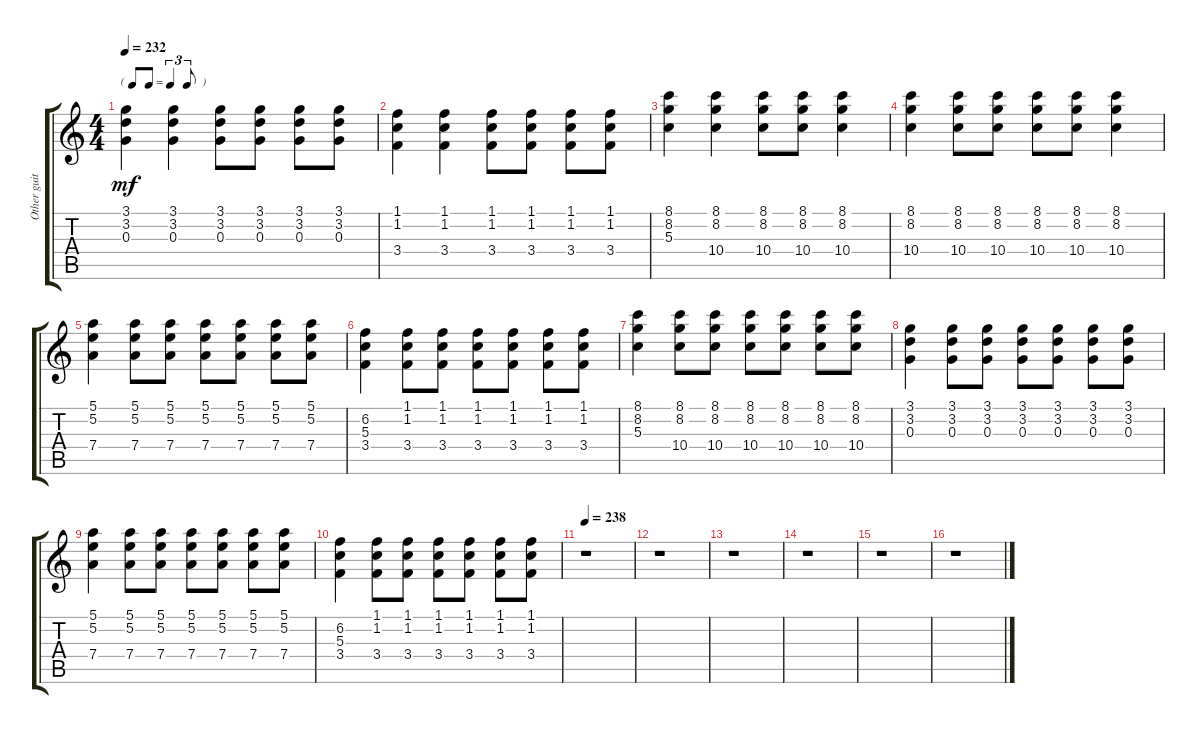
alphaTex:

\track ("Other guitar - Tom" "Other guit") {instrument overdrivenguitar}
\staff {score tabs}
\tuning (E4 B3 G3 D3 A2 E2) {hide}
\ts (4 4)
\tf triplet8th
\tempo 232
\clef g2
\ks c
(3.1 3.2 0.3).4{dy mf} (3.1 3.2 0.3).4 (3.1 3.2 0.3).8 (3.1 3.2 0.3).8 (3.1 3.2 0.3).8 (3.1 3.2 0.3).8 |
(1.1 1.2 3.4).4 (1.1 1.2 3.4).4 (1.1 1.2 3.4).8 (1.1 1.2 3.4).8 (1.1 1.2 3.4).8 (1.1 1.2 3.4).8 |
(8.1 8.2 5.3).4 (8.1 8.2 10.4).4 (8.1 8.2 10.4).8 (8.1 8.2 10.4).8 (8.1 8.2 10.4).4 |
(8.1 8.2 10.4).4 (8.1 8.2 10.4).8 (8.1 8.2 10.4).8 (8.1 8.2 10.4).8 (8.1 8.2 10.4).8 (8.1 8.2 10.4).4 |
(5.1 5.2 7.4).4 (5.1 5.2 7.4).8 (5.1 5.2 7.4).8 (5.1 5.2 7.4).8 (5.1 5.2 7.4).8 (5.1 5.2 7.4).8 (5.1 5.2 7.4).8 |
(6.2 5.3 3.4).4 (1.1 1.2 3.4).8 (1.1 1.2 3.4).8 (1.1 1.2 3.4).8 (1.1 1.2 3.4).8 (1.1 1.2 3.4).8 (1.1 1.2 3.4).8 |
(8.1 8.2 5.3).4 (8.1 8.2 10.4).8 (8.1 8.2 10.4).8 (8.1 8.2 10.4).8 (8.1 8.2 10.4).8 (8.1 8.2 10.4).8 (8.1 8.2 10.4).8 |
(3.1 3.2 0.3).4 (3.1 3.2 0.3).8 (3.1 3.2 0.3).8 (3.1 3.2 0.3).8 (3.1 3.2 0.3).8 (3.1 3.2 0.3).8 (3.1 3.2 0.3).8 |
(5.1 5.2 7.4).4 (5.1 5.2 7.4).8 (5.1 5.2 7.4).8 (5.1 5.2 7.4).8 (5.1 5.2 7.4).8 (5.1 5.2 7.4).8 (5.1 5.2 7.4).8 |
(6.2 5.3 3.4).4 (1.1 1.2 3.4).8 (1.1 1.2 3.4).8 (1.1 1.2 3.4).8 (1.1 1.2 3.4).8 (1.1 1.2 3.4).8 (1.1 1.2 3.4).8 |
\tempo 238
r.1 |
r.1 |
r.1 |
r.1 |
r.1 |
r.1
